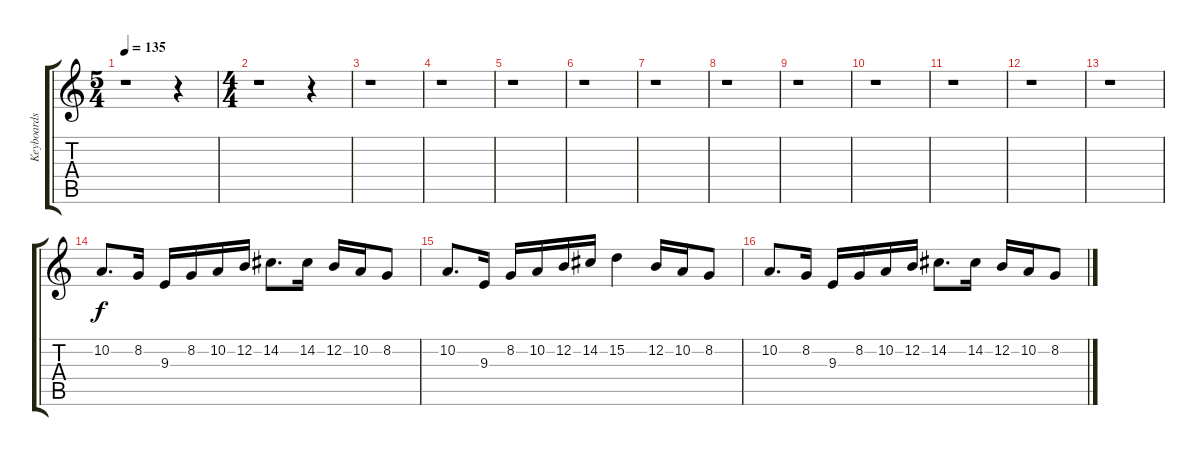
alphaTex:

\track ("Keyboards" "Keyboards") {instrument violin}
\staff {score tabs}
\tuning (E4 B3 G3 D3 A2 E2) {hide}
\ts (5 4)
\tempo 135
\clef g2
\ks c
r.1{dy f} r.4 |
\ts (4 4)
r.1 r.4 |
r.1 |
r.1 |
r.1 |
r.1 |
r.1 |
r.1 |
r.1 |
r.1 |
r.1 |
r.1 |
r.1 |
10.2.8{d} 8.2.16 9.3.16 8.2.16 10.2.16 12.2.16 14.2.8{d} 14.2.16 12.2.16 10.2.16 8.2.8 |
10.2.8{d} 9.3.16 8.2.16 10.2.16 12.2.16 14.2.16 15.2.4 12.2.16 10.2.16 8.2.8 |
10.2.8{d} 8.2.16 9.3.16 8.2.16 10.2.16 12.2.16 14.2.8{d} 14.2.16 12.2.16 10.2.16 8.2.8
